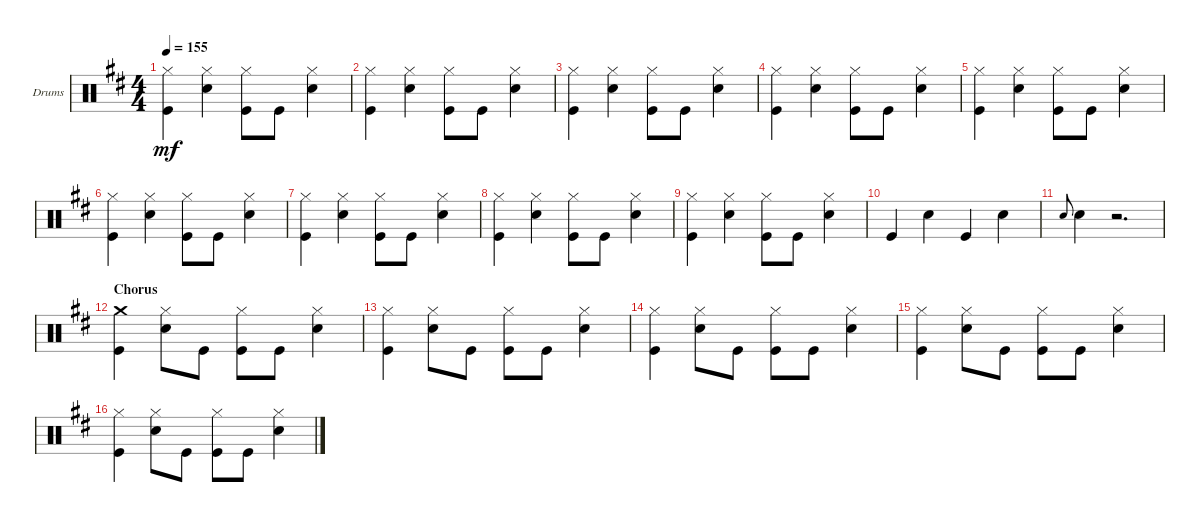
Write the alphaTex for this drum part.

\defaultSystemsLayout 4
\bracketExtendMode groupsimilarinstruments
\firstSystemTrackNameOrientation horizontal
\otherSystemsTrackNameOrientation horizontal
\track ("Drumkit (Jon Larsen)" "Drums") {instrument percussion}
\staff {score}
\articulation defaults
\ts (4 4)
\tempo 155
\clef neutral
\ks d
("Kick (hit)" "Hi-Hat (closed)").4{dy mf} ("Hi-Hat (closed)" "Snare (hit) 2").4 ("Hi-Hat (closed)" "Kick (hit)").8 "Kick (hit)".8 ("Hi-Hat (closed)" "Snare (hit) 2").4 |
("Kick (hit)" "Hi-Hat (closed)").4 ("Hi-Hat (closed)" "Snare (hit) 2").4 ("Hi-Hat (closed)" "Kick (hit)").8 "Kick (hit)".8 ("Hi-Hat (closed)" "Snare (hit) 2").4 |
("Kick (hit)" "Hi-Hat (closed)").4 ("Hi-Hat (closed)" "Snare (hit) 2").4 ("Hi-Hat (closed)" "Kick (hit)").8 "Kick (hit)".8 ("Hi-Hat (closed)" "Snare (hit) 2").4 |
("Kick (hit)" "Hi-Hat (closed)").4 ("Hi-Hat (closed)" "Snare (hit) 2").4 ("Hi-Hat (closed)" "Kick (hit)").8 "Kick (hit)".8 ("Hi-Hat (closed)" "Snare (hit) 2").4 |
("Kick (hit)" "Hi-Hat (closed)").4 ("Hi-Hat (closed)" "Snare (hit) 2").4 ("Hi-Hat (closed)" "Kick (hit)").8 "Kick (hit)".8 ("Hi-Hat (closed)" "Snare (hit) 2").4 |
("Kick (hit)" "Hi-Hat (closed)").4 ("Hi-Hat (closed)" "Snare (hit) 2").4 ("Hi-Hat (closed)" "Kick (hit)").8 "Kick (hit)".8 ("Hi-Hat (closed)" "Snare (hit) 2").4 |
("Kick (hit)" "Hi-Hat (closed)").4 ("Hi-Hat (closed)" "Snare (hit) 2").4 ("Hi-Hat (closed)" "Kick (hit)").8 "Kick (hit)".8 ("Hi-Hat (closed)" "Snare (hit) 2").4 |
("Kick (hit)" "Hi-Hat (closed)").4 ("Hi-Hat (closed)" "Snare (hit) 2").4 ("Hi-Hat (closed)" "Kick (hit)").8 "Kick (hit)".8 ("Hi-Hat (closed)" "Snare (hit) 2").4 |
("Kick (hit)" "Hi-Hat (closed)").4 ("Hi-Hat (closed)" "Snare (hit) 2").4 ("Hi-Hat (closed)" "Kick (hit)").8 "Kick (hit)".8 ("Hi-Hat (closed)" "Snare (hit) 2").4 |
"Kick (hit)".4 "Snare (hit) 2".4 "Kick (hit)".4 "Snare (hit) 2".4 |
"Snare (hit) 2".8{gr onbeat} "Snare (hit) 2".4 r.2{d} |
\section ("" "Chorus")
("Kick (hit)" "Crash medium (hit)").4 ("Snare (hit) 2" "Hi-Hat (closed)").8 "Kick (hit)".8 ("Kick (hit)" "Hi-Hat (closed)").8 "Kick (hit)".8 ("Snare (hit) 2" "Hi-Hat (closed)").4 |
("Kick (hit)" "Hi-Hat (closed)").4 ("Snare (hit) 2" "Hi-Hat (closed)").8 "Kick (hit)".8 ("Kick (hit)" "Hi-Hat (closed)").8 "Kick (hit)".8 ("Snare (hit) 2" "Hi-Hat (closed)").4 |
("Kick (hit)" "Hi-Hat (closed)").4 ("Snare (hit) 2" "Hi-Hat (closed)").8 "Kick (hit)".8 ("Kick (hit)" "Hi-Hat (closed)").8 "Kick (hit)".8 ("Snare (hit) 2" "Hi-Hat (closed)").4 |
("Kick (hit)" "Hi-Hat (closed)").4 ("Snare (hit) 2" "Hi-Hat (closed)").8 "Kick (hit)".8 ("Kick (hit)" "Hi-Hat (closed)").8 "Kick (hit)".8 ("Snare (hit) 2" "Hi-Hat (closed)").4 |
("Kick (hit)" "Hi-Hat (closed)").4 ("Snare (hit) 2" "Hi-Hat (closed)").8 "Kick (hit)".8 ("Kick (hit)" "Hi-Hat (closed)").8 "Kick (hit)".8 ("Snare (hit) 2" "Hi-Hat (closed)").4
